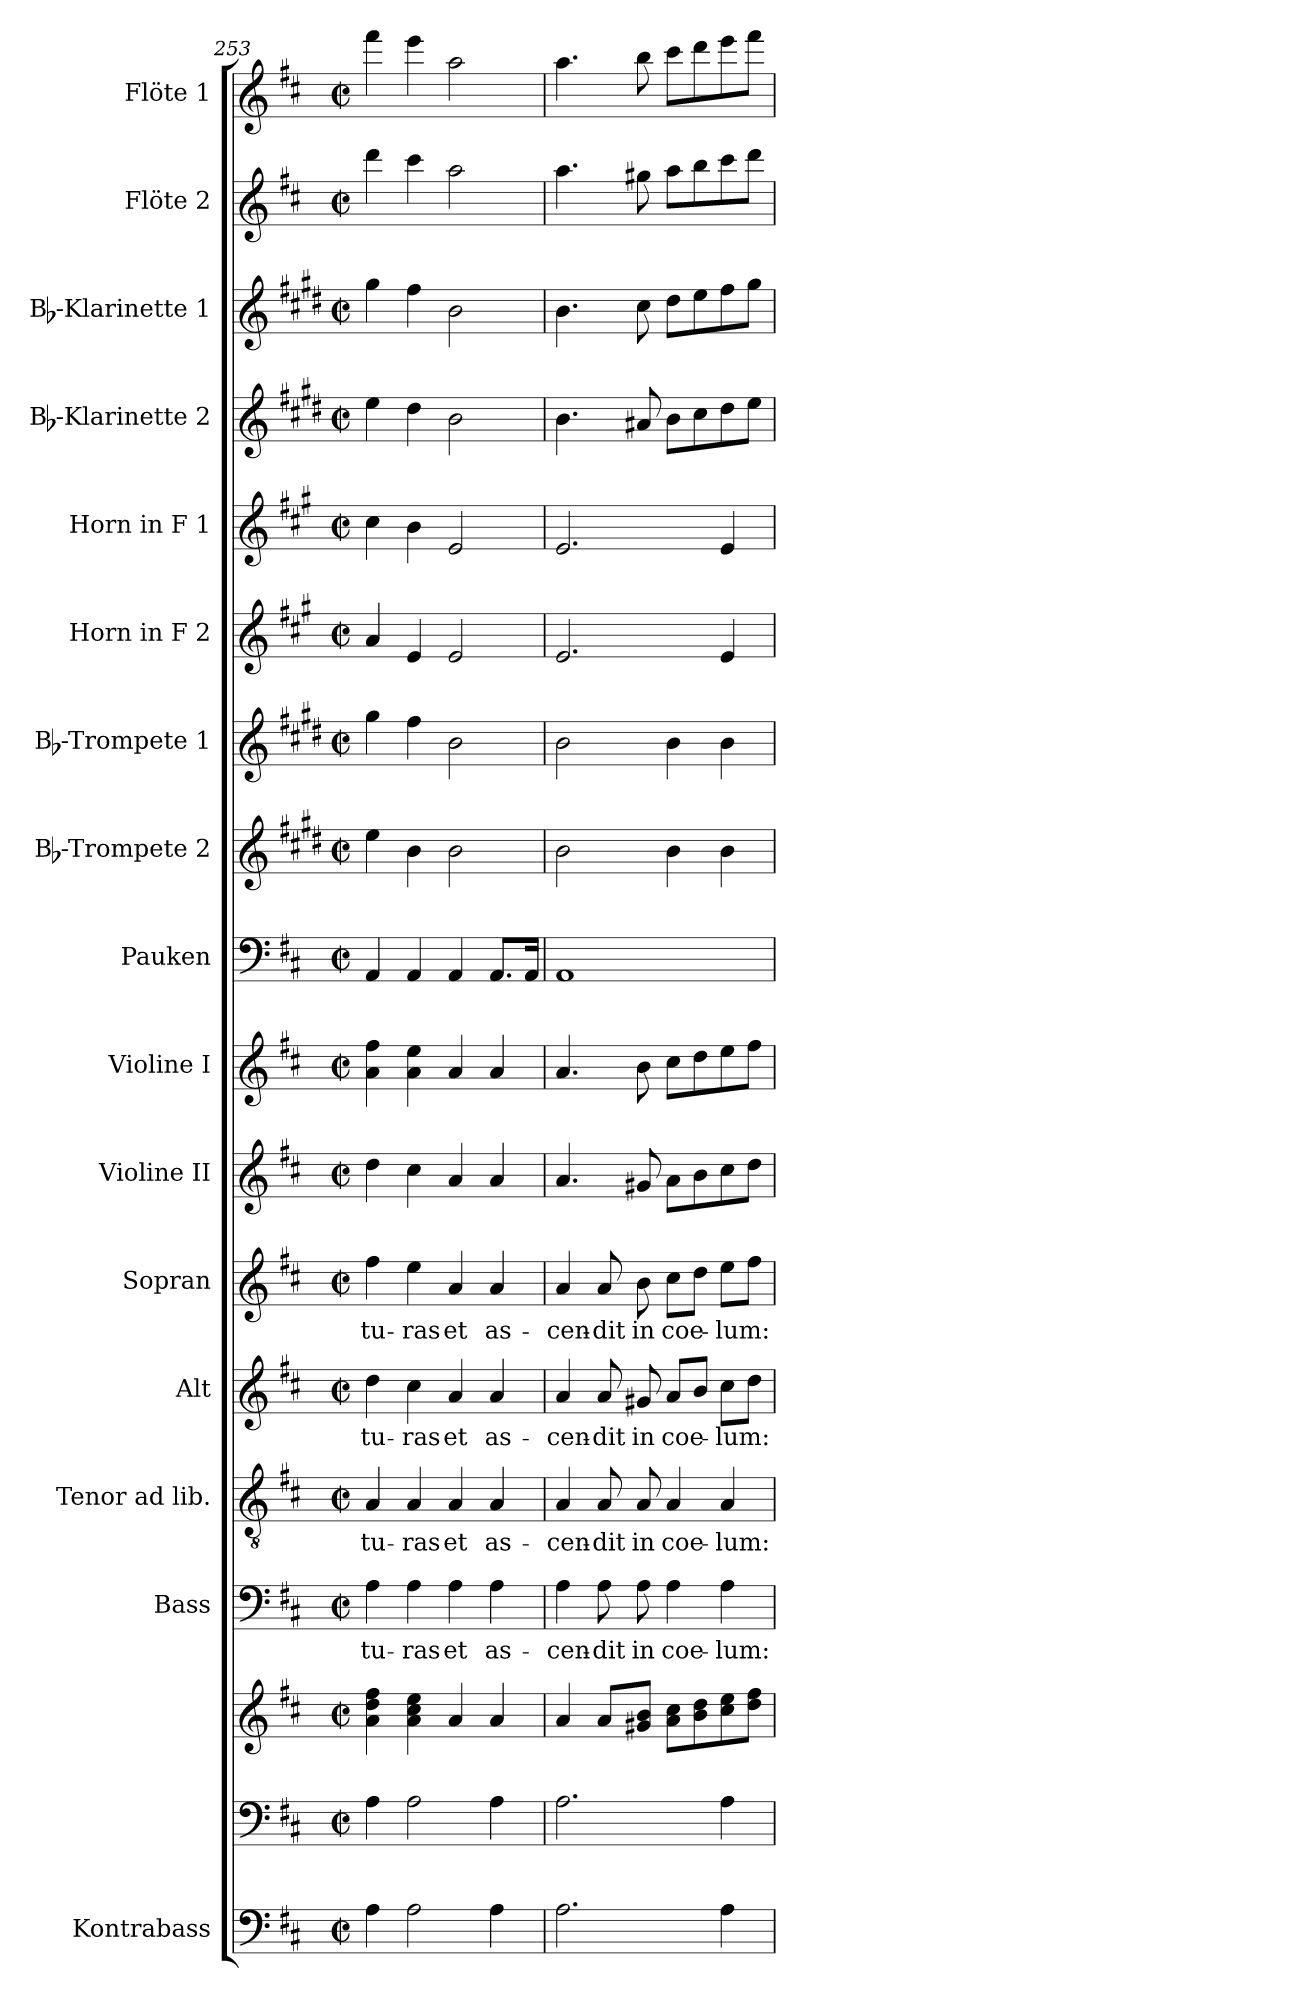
**kern	**kern	**kern	**kern	**text	**kern	**text	**kern	**text	**kern	**text	**kern	**kern	**kern	**kern	**kern	**kern	**kern	**kern	**kern	**kern	**kern
*part17	*part16	*part16	*part15	*part15	*part14	*part14	*part13	*part13	*part12	*part12	*part11	*part10	*part9	*part8	*part7	*part6	*part5	*part4	*part3	*part2	*part1
*staff18	*staff17	*staff16	*staff15	*staff15	*staff14	*staff14	*staff13	*staff13	*staff12	*staff12	*staff11	*staff10	*staff9	*staff8	*staff7	*staff6	*staff5	*staff4	*staff3	*staff2	*staff1
*I"Kontrabass	*	*	*I"Bass	*	*I"Tenor ad lib.	*	*I"Alt	*	*I"Sopran	*	*I"Violine II	*I"Violine I	*I"Pauken	*I"Bb-Trompete 2	*I"Bb-Trompete 1	*I"Horn in F 2	*I"Horn in F 1	*I"Bb-Klarinette 2	*I"Bb-Klarinette 1	*I"Flöte 2	*I"Flöte 1
*I'Kb.	*	*	*I'B.	*	*I'T.	*	*I'A.	*	*I'S.	*	*I'Vl. II	*I'Vl. I	*I'Pk.	*I'Bb Trp. 2	*I'Bb Trp. 1	*	*	*I'Bb Kl. 2	*I'Bb Kl. 1	*I'Fl. 2	*I'Fl. 1
*clefF4	*clefF4	*clefG2	*clefF4	*	*clefGv2	*	*clefG2	*	*clefG2	*	*clefG2	*clefG2	*clefF4	*clefG2	*clefG2	*clefG2	*clefG2	*clefG2	*clefG2	*clefG2	*clefG2
*ITrd7c12	*	*	*	*	*	*	*	*	*	*	*	*	*	*ITrd1c2	*ITrd1c2	*ITrd4c7	*ITrd4c7	*ITrd1c2	*ITrd1c2	*	*
*k[f#c#]	*k[f#c#]	*k[f#c#]	*k[f#c#]	*	*k[f#c#]	*	*k[f#c#]	*	*k[f#c#]	*	*k[f#c#]	*k[f#c#]	*k[f#c#]	*k[f#c#]	*k[f#c#]	*k[f#c#]	*k[f#c#]	*k[f#c#]	*k[f#c#]	*k[f#c#]	*k[f#c#]
*D:	*D:	*D:	*D:	*	*D:	*	*D:	*	*D:	*	*D:	*D:	*D:	*D:	*D:	*D:	*D:	*D:	*D:	*D:	*D:
*M2/2	*M2/2	*M2/2	*M2/2	*	*M2/2	*	*M2/2	*	*M2/2	*	*M2/2	*M2/2	*M2/2	*M2/2	*M2/2	*M2/2	*M2/2	*M2/2	*M2/2	*M2/2	*M2/2
*met(c|)	*met(c|)	*met(c|)	*met(c|)	*	*met(c|)	*	*met(c|)	*	*met(c|)	*	*met(c|)	*met(c|)	*met(c|)	*met(c|)	*met(c|)	*met(c|)	*met(c|)	*met(c|)	*met(c|)	*met(c|)	*met(c|)
=253	=253	=253	=253	=253	=253	=253	=253	=253	=253	=253	=253	=253	=253	=253	=253	=253	=253	=253	=253	=253	=253
!	!	!	!	!LO:LY:b	!	!LO:LY:b	!	!LO:LY:b	!	!LO:LY:b	!	!	!	!	!	!	!	!	!	!	!
4AA\	4A\	4a\ 4dd\ 4ff#\	4A\	-tu-	4A/	-tu-	4dd\	-tu-	4ff#\	-tu-	4dd\	4a\ 4ff#\	4AA/	4dd\	4ff#\	4d/	4f#\	4dd\	4ff#\	4ddd\	4fff#\
!	!	!	!	!LO:LY:b	!	!LO:LY:b	!	!LO:LY:b	!	!LO:LY:b	!	!	!	!	!	!	!	!	!	!	!
2AA\	2A\	4a\ 4cc#\ 4ee\	4A\	-ras	4A/	-ras	4cc#\	-ras	4ee\	-ras	4cc#\	4a\ 4ee\	4AA/	4a\	4ee\	4A/	4e\	4cc#\	4ee\	4ccc#\	4eee\
!	!	!	!	!LO:LY:b	!	!LO:LY:b	!	!LO:LY:b	!	!LO:LY:b	!	!	!	!	!	!	!	!	!	!	!
.	.	4a/	4A\	et	4A/	et	4a/	et	4a/	et	4a/	4a/	4AA/	2a\	2a\	2A/	2A/	2a\	2a\	2aa\	2aa\
!	!	!	!	!LO:LY:b	!	!LO:LY:b	!	!LO:LY:b	!	!LO:LY:b	!	!	!	!	!	!	!	!	!	!	!
4AA\	4A\	4a/	4A\	as-	4A/	as-	4a/	as-	4a/	as-	4a/	4a/	8.AA/L	.	.	.	.	.	.	.	.
.	.	.	.	.	.	.	.	.	.	.	.	.	16AA/Jk	.	.	.	.	.	.	.	.
!!LO:PB:g=z
=254	=254	=254	=254	=254	=254	=254	=254	=254	=254	=254	=254	=254	=254	=254	=254	=254	=254	=254	=254	=254	=254
!	!	!	!	!LO:LY:b	!	!LO:LY:b	!	!LO:LY:b	!	!LO:LY:b	!	!	!	!	!	!	!	!	!	!	!
2.AA\	2.A\	4a/	4A\	-cen-	4A/	-cen-	4a/	-cen-	4a/	-cen-	4.a/	4.a/	1AA	2a\	2a\	2.A/	2.A/	4.a\	4.a\	4.aa\	4.aa\
!	!	!	!	!LO:LY:b	!	!LO:LY:b	!	!LO:LY:b	!	!LO:LY:b	!	!	!	!	!	!	!	!	!	!	!
.	.	8a/L	8A\	-dit	8A/	-dit	8a/	-dit	8a/	-dit	.	.	.	.	.	.	.	.	.	.	.
!	!	!	!	!LO:LY:b	!	!LO:LY:b	!	!LO:LY:b	!	!LO:LY:b	!	!	!	!	!	!	!	!	!	!	!
.	.	8g#X/ 8b/J	8A\	in	8A/	in	8g#X/	in	8b\	in	8g#X/	8b\	.	.	.	.	.	8g#X/	8b\	8gg#X\	8bb\
!	!	!	!	!LO:LY:b	!	!LO:LY:b	!	!LO:LY:b	!	!LO:LY:b	!	!	!	!	!	!	!	!	!	!	!
.	.	8a\ 8cc#\L	4A\	coe-	4A/	coe-	8a/L	coe-	8cc#\L	coe-	8a\L	8cc#\L	.	4a\	4a\	.	.	8a\L	8cc#\L	8aa\L	8ccc#\L
.	.	8b\ 8dd\	.	.	.	.	8b/J	.	8dd\J	.	8b\	8dd\	.	.	.	.	.	8b\	8dd\	8bb\	8ddd\
!	!	!	!	!LO:LY:b	!	!LO:LY:b	!	!LO:LY:b	!	!LO:LY:b	!	!	!	!	!	!	!	!	!	!	!
4AA\	4A\	8cc#\ 8ee\	4A\	-lum:	4A/	-lum:	8cc#\L	-lum:	8ee\L	-lum:	8cc#\	8ee\	.	4a\	4a\	4A/	4A/	8cc#\	8ee\	8ccc#\	8eee\
.	.	8dd\ 8ff#\J	.	.	.	.	8dd\J	.	8ff#\J	.	8dd\J	8ff#\J	.	.	.	.	.	8dd\J	8ff#\J	8ddd\J	8fff#\J
=	=	=	=	=	=	=	=	=	=	=	=	=	=	=	=	=	=	=	=	=	=
*-	*-	*-	*-	*-	*-	*-	*-	*-	*-	*-	*-	*-	*-	*-	*-	*-	*-	*-	*-	*-	*-
